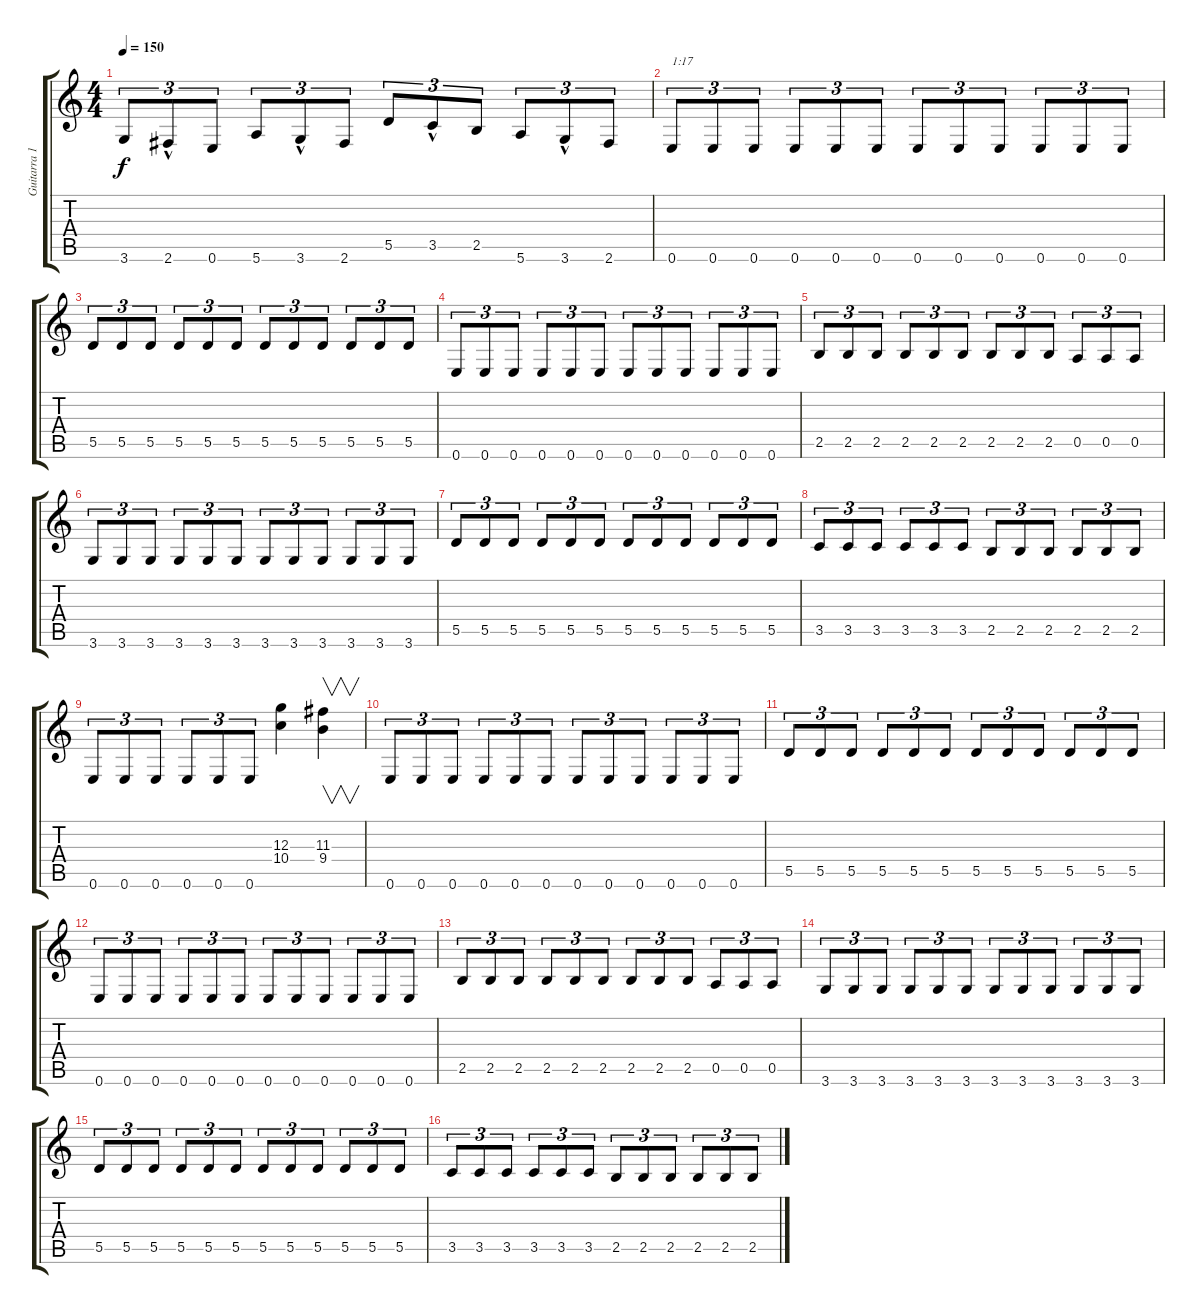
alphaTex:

\track ("Guitarra 1" "Guitarra 1") {instrument distortionguitar}
\staff {score tabs}
\tuning (E4 B3 G3 D3 A2 E2) {hide}
\ts (4 4)
\tempo 150
\clef g2
\ks c
3.6.8{tu (3 2) dy f} 2.6{hac}.8{tu (3 2)} 0.6.8{tu (3 2)} 5.6.8{tu (3 2)} 3.6{hac}.8{tu (3 2)} 2.6.8{tu (3 2)} 5.5.8{tu (3 2)} 3.5{hac}.8{tu (3 2)} 2.5.8{tu (3 2)} 5.6.8{tu (3 2)} 3.6{hac}.8{tu (3 2)} 2.6.8{tu (3 2)} |
0.6.8{tu (3 2) txt "1:17"} 0.6.8{tu (3 2)} 0.6.8{tu (3 2)} 0.6.8{tu (3 2)} 0.6.8{tu (3 2)} 0.6.8{tu (3 2)} 0.6.8{tu (3 2)} 0.6.8{tu (3 2)} 0.6.8{tu (3 2)} 0.6.8{tu (3 2)} 0.6.8{tu (3 2)} 0.6.8{tu (3 2)} |
5.5.8{tu (3 2)} 5.5.8{tu (3 2)} 5.5.8{tu (3 2)} 5.5.8{tu (3 2)} 5.5.8{tu (3 2)} 5.5.8{tu (3 2)} 5.5.8{tu (3 2)} 5.5.8{tu (3 2)} 5.5.8{tu (3 2)} 5.5.8{tu (3 2)} 5.5.8{tu (3 2)} 5.5.8{tu (3 2)} |
0.6.8{tu (3 2)} 0.6.8{tu (3 2)} 0.6.8{tu (3 2)} 0.6.8{tu (3 2)} 0.6.8{tu (3 2)} 0.6.8{tu (3 2)} 0.6.8{tu (3 2)} 0.6.8{tu (3 2)} 0.6.8{tu (3 2)} 0.6.8{tu (3 2)} 0.6.8{tu (3 2)} 0.6.8{tu (3 2)} |
2.5.8{tu (3 2)} 2.5.8{tu (3 2)} 2.5.8{tu (3 2)} 2.5.8{tu (3 2)} 2.5.8{tu (3 2)} 2.5.8{tu (3 2)} 2.5.8{tu (3 2)} 2.5.8{tu (3 2)} 2.5.8{tu (3 2)} 0.5.8{tu (3 2)} 0.5.8{tu (3 2)} 0.5.8{tu (3 2)} |
3.6.8{tu (3 2)} 3.6.8{tu (3 2)} 3.6.8{tu (3 2)} 3.6.8{tu (3 2)} 3.6.8{tu (3 2)} 3.6.8{tu (3 2)} 3.6.8{tu (3 2)} 3.6.8{tu (3 2)} 3.6.8{tu (3 2)} 3.6.8{tu (3 2)} 3.6.8{tu (3 2)} 3.6.8{tu (3 2)} |
5.5.8{tu (3 2)} 5.5.8{tu (3 2)} 5.5.8{tu (3 2)} 5.5.8{tu (3 2)} 5.5.8{tu (3 2)} 5.5.8{tu (3 2)} 5.5.8{tu (3 2)} 5.5.8{tu (3 2)} 5.5.8{tu (3 2)} 5.5.8{tu (3 2)} 5.5.8{tu (3 2)} 5.5.8{tu (3 2)} |
3.5.8{tu (3 2)} 3.5.8{tu (3 2)} 3.5.8{tu (3 2)} 3.5.8{tu (3 2)} 3.5.8{tu (3 2)} 3.5.8{tu (3 2)} 2.5.8{tu (3 2)} 2.5.8{tu (3 2)} 2.5.8{tu (3 2)} 2.5.8{tu (3 2)} 2.5.8{tu (3 2)} 2.5.8{tu (3 2)} |
0.6.8{tu (3 2)} 0.6.8{tu (3 2)} 0.6.8{tu (3 2)} 0.6.8{tu (3 2)} 0.6.8{tu (3 2)} 0.6.8{tu (3 2)} (12.3 10.4).4 (11.3 9.4).4{v} |
0.6.8{tu (3 2)} 0.6.8{tu (3 2)} 0.6.8{tu (3 2)} 0.6.8{tu (3 2)} 0.6.8{tu (3 2)} 0.6.8{tu (3 2)} 0.6.8{tu (3 2)} 0.6.8{tu (3 2)} 0.6.8{tu (3 2)} 0.6.8{tu (3 2)} 0.6.8{tu (3 2)} 0.6.8{tu (3 2)} |
5.5.8{tu (3 2)} 5.5.8{tu (3 2)} 5.5.8{tu (3 2)} 5.5.8{tu (3 2)} 5.5.8{tu (3 2)} 5.5.8{tu (3 2)} 5.5.8{tu (3 2)} 5.5.8{tu (3 2)} 5.5.8{tu (3 2)} 5.5.8{tu (3 2)} 5.5.8{tu (3 2)} 5.5.8{tu (3 2)} |
0.6.8{tu (3 2)} 0.6.8{tu (3 2)} 0.6.8{tu (3 2)} 0.6.8{tu (3 2)} 0.6.8{tu (3 2)} 0.6.8{tu (3 2)} 0.6.8{tu (3 2)} 0.6.8{tu (3 2)} 0.6.8{tu (3 2)} 0.6.8{tu (3 2)} 0.6.8{tu (3 2)} 0.6.8{tu (3 2)} |
2.5.8{tu (3 2)} 2.5.8{tu (3 2)} 2.5.8{tu (3 2)} 2.5.8{tu (3 2)} 2.5.8{tu (3 2)} 2.5.8{tu (3 2)} 2.5.8{tu (3 2)} 2.5.8{tu (3 2)} 2.5.8{tu (3 2)} 0.5.8{tu (3 2)} 0.5.8{tu (3 2)} 0.5.8{tu (3 2)} |
3.6.8{tu (3 2)} 3.6.8{tu (3 2)} 3.6.8{tu (3 2)} 3.6.8{tu (3 2)} 3.6.8{tu (3 2)} 3.6.8{tu (3 2)} 3.6.8{tu (3 2)} 3.6.8{tu (3 2)} 3.6.8{tu (3 2)} 3.6.8{tu (3 2)} 3.6.8{tu (3 2)} 3.6.8{tu (3 2)} |
5.5.8{tu (3 2)} 5.5.8{tu (3 2)} 5.5.8{tu (3 2)} 5.5.8{tu (3 2)} 5.5.8{tu (3 2)} 5.5.8{tu (3 2)} 5.5.8{tu (3 2)} 5.5.8{tu (3 2)} 5.5.8{tu (3 2)} 5.5.8{tu (3 2)} 5.5.8{tu (3 2)} 5.5.8{tu (3 2)} |
3.5.8{tu (3 2)} 3.5.8{tu (3 2)} 3.5.8{tu (3 2)} 3.5.8{tu (3 2)} 3.5.8{tu (3 2)} 3.5.8{tu (3 2)} 2.5.8{tu (3 2)} 2.5.8{tu (3 2)} 2.5.8{tu (3 2)} 2.5.8{tu (3 2)} 2.5.8{tu (3 2)} 2.5.8{tu (3 2)}
